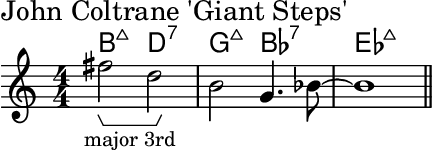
\version "2.24.4"
\language "english"
#(ly:set-option 'crop #t)
\score {
  \midi {
    \tempo 4=140
  }
  \layout {
    \context {
      \Score
      \omit BarNumber
    }
    \context {
      \Voice
      \consists Horizontal_bracket_engraver
    }
  }
  {
    <<
    \chords{
      \set noChordSymbol = ""
      \set minorChordModifier = \markup { "-" }
      \skip \ppp % spacer to set voice volume
      b2:maj7 d2:7 | g2:maj7 bf:7 | ef1:maj7
    }
    \new Staff {
      \key c \major
      \numericTimeSignature
      \time 4/4
      \clef treble
      {
        \sectionLabel "John Coltrane 'Giant Steps'"
        \relative {
          \skip \f % spacer to set voice volume
          \once\override HorizontalBracketText.text = "major 3rd"
          fs''2 \startGroup d \stopGroup |
          b2 g4. bf8~ |
          bf1
          \bar "||"
        }
      }
    }
    >>
  }
}
